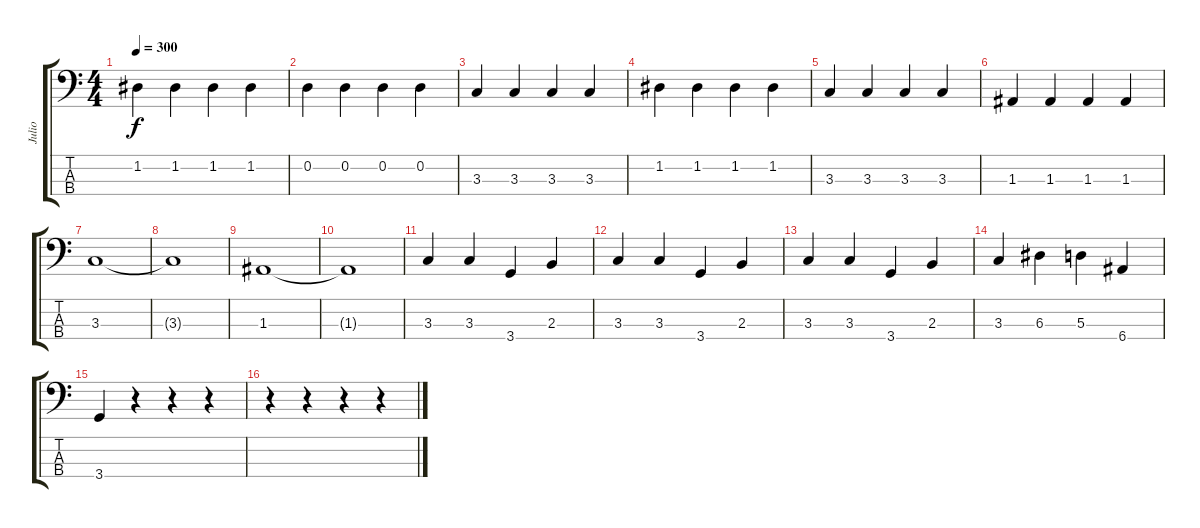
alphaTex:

\track ("Julio" "Julio") {instrument electricbassfinger}
\staff {score tabs}
\tuning (G2 D2 A1 E1) {hide}
\ts (4 4)
\tempo 300
\clef f4
\ks c
1.2.4{dy f} 1.2.4 1.2.4 1.2.4 |
0.2.4 0.2.4 0.2.4 0.2.4 |
3.3.4 3.3.4 3.3.4 3.3.4 |
1.2.4 1.2.4 1.2.4 1.2.4 |
3.3.4 3.3.4 3.3.4 3.3.4 |
1.3.4 1.3.4 1.3.4 1.3.4 |
3.3.1 |
3.3{t}.1 |
1.3.1 |
1.3{t}.1 |
3.3.4 3.3.4 3.4.4 2.3.4 |
3.3.4 3.3.4 3.4.4 2.3.4 |
3.3.4 3.3.4 3.4.4 2.3.4 |
3.3.4 6.3.4 5.3.4 6.4.4 |
3.4.4 r.4 r.4 r.4 |
r.4 r.4 r.4 r.4
